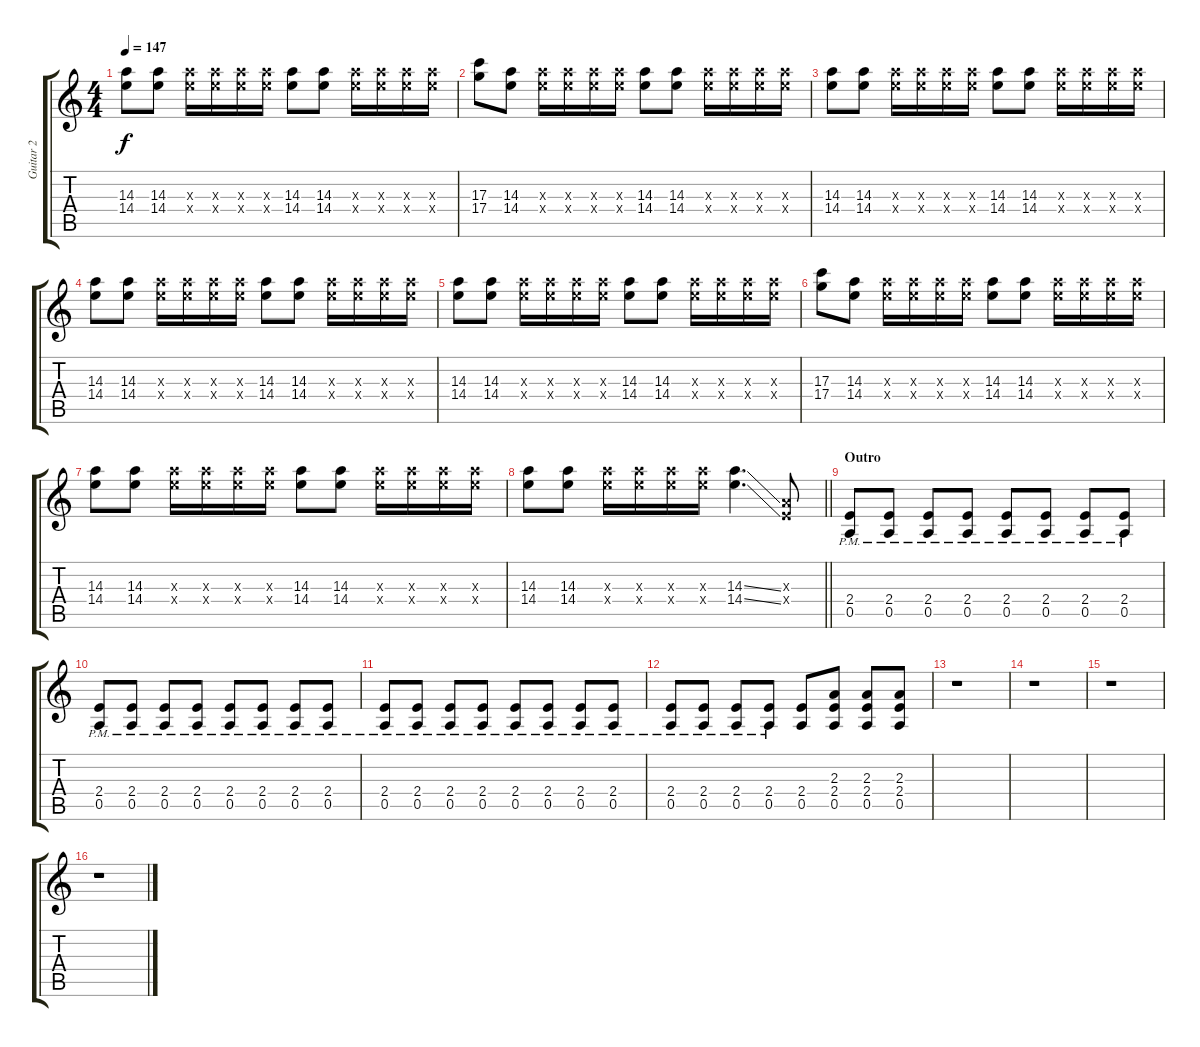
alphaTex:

\track ("Guitar 2" "Guitar 2") {instrument overdrivenguitar}
\staff {score tabs}
\tuning (E4 B3 G3 D3 A2 E2) {hide}
\ts (4 4)
\tempo 147
\clef g2
\ks c
(14.3 14.4).8{dy f} (14.3 14.4).8 (14.3{x} 14.4{x}).16 (14.3{x} 14.4{x}).16 (14.3{x} 14.4{x}).16 (14.3{x} 14.4{x}).16 (14.3 14.4).8 (14.3 14.4).8 (14.3{x} 14.4{x}).16 (14.3{x} 14.4{x}).16 (14.3{x} 14.4{x}).16 (14.3{x} 14.4{x}).16 |
(17.3 17.4).8 (14.3 14.4).8 (14.3{x} 14.4{x}).16 (14.3{x} 14.4{x}).16 (14.3{x} 14.4{x}).16 (14.3{x} 14.4{x}).16 (14.3 14.4).8 (14.3 14.4).8 (14.3{x} 14.4{x}).16 (14.3{x} 14.4{x}).16 (14.3{x} 14.4{x}).16 (14.3{x} 14.4{x}).16 |
(14.3 14.4).8 (14.3 14.4).8 (14.3{x} 14.4{x}).16 (14.3{x} 14.4{x}).16 (14.3{x} 14.4{x}).16 (14.3{x} 14.4{x}).16 (14.3 14.4).8 (14.3 14.4).8 (14.3{x} 14.4{x}).16 (14.3{x} 14.4{x}).16 (14.3{x} 14.4{x}).16 (14.3{x} 14.4{x}).16 |
(14.3 14.4).8 (14.3 14.4).8 (14.3{x} 14.4{x}).16 (14.3{x} 14.4{x}).16 (14.3{x} 14.4{x}).16 (14.3{x} 14.4{x}).16 (14.3 14.4).8 (14.3 14.4).8 (14.3{x} 14.4{x}).16 (14.3{x} 14.4{x}).16 (14.3{x} 14.4{x}).16 (14.3{x} 14.4{x}).16 |
(14.3 14.4).8 (14.3 14.4).8 (14.3{x} 14.4{x}).16 (14.3{x} 14.4{x}).16 (14.3{x} 14.4{x}).16 (14.3{x} 14.4{x}).16 (14.3 14.4).8 (14.3 14.4).8 (14.3{x} 14.4{x}).16 (14.3{x} 14.4{x}).16 (14.3{x} 14.4{x}).16 (14.3{x} 14.4{x}).16 |
(17.3 17.4).8 (14.3 14.4).8 (14.3{x} 14.4{x}).16 (14.3{x} 14.4{x}).16 (14.3{x} 14.4{x}).16 (14.3{x} 14.4{x}).16 (14.3 14.4).8 (14.3 14.4).8 (14.3{x} 14.4{x}).16 (14.3{x} 14.4{x}).16 (14.3{x} 14.4{x}).16 (14.3{x} 14.4{x}).16 |
(14.3 14.4).8 (14.3 14.4).8 (14.3{x} 14.4{x}).16 (14.3{x} 14.4{x}).16 (14.3{x} 14.4{x}).16 (14.3{x} 14.4{x}).16 (14.3 14.4).8 (14.3 14.4).8 (14.3{x} 14.4{x}).16 (14.3{x} 14.4{x}).16 (14.3{x} 14.4{x}).16 (14.3{x} 14.4{x}).16 |
\barLineRight lightlight
(14.3 14.4).8 (14.3 14.4).8 (14.3{x} 14.4{x}).16 (14.3{x} 14.4{x}).16 (14.3{x} 14.4{x}).16 (14.3{x} 14.4{x}).16 (14.3{ss} 14.4{ss}).4{d} (2.3{x} 2.4{x}).8 |
\section ("" "Outro")
(2.4{pm} 0.5{pm}).8 (2.4{pm} 0.5{pm}).8 (2.4{pm} 0.5{pm}).8 (2.4{pm} 0.5{pm}).8 (2.4{pm} 0.5{pm}).8 (2.4{pm} 0.5{pm}).8 (2.4{pm} 0.5{pm}).8 (2.4{pm} 0.5{pm}).8 |
(2.4{pm} 0.5{pm}).8 (2.4{pm} 0.5{pm}).8 (2.4{pm} 0.5{pm}).8 (2.4{pm} 0.5{pm}).8 (2.4{pm} 0.5{pm}).8 (2.4{pm} 0.5{pm}).8 (2.4{pm} 0.5{pm}).8 (2.4{pm} 0.5{pm}).8 |
(2.4{pm} 0.5{pm}).8 (2.4{pm} 0.5{pm}).8 (2.4{pm} 0.5{pm}).8 (2.4{pm} 0.5{pm}).8 (2.4{pm} 0.5{pm}).8 (2.4{pm} 0.5{pm}).8 (2.4{pm} 0.5{pm}).8 (2.4{pm} 0.5{pm}).8 |
(2.4{pm} 0.5{pm}).8 (2.4{pm} 0.5{pm}).8 (2.4{pm} 0.5{pm}).8 (2.4 0.5{pm}).8 (2.4 0.5).8 (2.3 2.4 0.5).8 (2.3 2.4 0.5).8 (2.3 2.4 0.5).8 |
r.1 |
r.1 |
r.1 |
r.1
